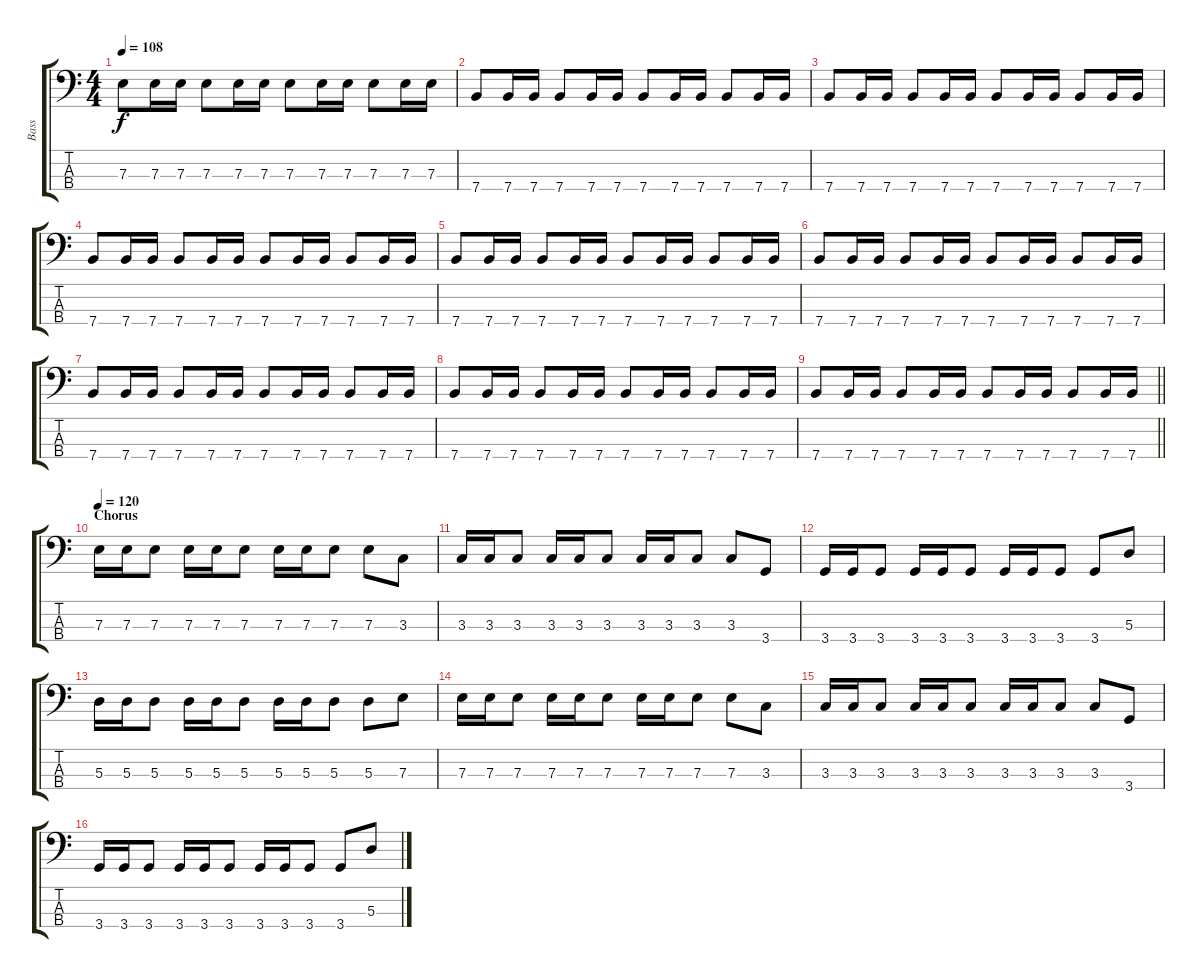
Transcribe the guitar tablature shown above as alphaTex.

\track ("Bass" "Bass") {instrument electricbassfinger}
\staff {score tabs}
\tuning (G2 D2 A1 E1) {hide}
\ts (4 4)
\tempo 108
\clef f4
\ks c
7.3.8{dy f} 7.3.16 7.3.16 7.3.8 7.3.16 7.3.16 7.3.8 7.3.16 7.3.16 7.3.8 7.3.16 7.3.16 |
7.4.8 7.4.16 7.4.16 7.4.8 7.4.16 7.4.16 7.4.8 7.4.16 7.4.16 7.4.8 7.4.16 7.4.16 |
7.4.8 7.4.16 7.4.16 7.4.8 7.4.16 7.4.16 7.4.8 7.4.16 7.4.16 7.4.8 7.4.16 7.4.16 |
7.4.8 7.4.16 7.4.16 7.4.8 7.4.16 7.4.16 7.4.8 7.4.16 7.4.16 7.4.8 7.4.16 7.4.16 |
7.4.8 7.4.16 7.4.16 7.4.8 7.4.16 7.4.16 7.4.8 7.4.16 7.4.16 7.4.8 7.4.16 7.4.16 |
7.4.8 7.4.16 7.4.16 7.4.8 7.4.16 7.4.16 7.4.8 7.4.16 7.4.16 7.4.8 7.4.16 7.4.16 |
7.4.8 7.4.16 7.4.16 7.4.8 7.4.16 7.4.16 7.4.8 7.4.16 7.4.16 7.4.8 7.4.16 7.4.16 |
7.4.8 7.4.16 7.4.16 7.4.8 7.4.16 7.4.16 7.4.8 7.4.16 7.4.16 7.4.8 7.4.16 7.4.16 |
\barLineRight lightlight
7.4.8 7.4.16 7.4.16 7.4.8 7.4.16 7.4.16 7.4.8 7.4.16 7.4.16 7.4.8 7.4.16 7.4.16 |
\section ("" "Chorus")
\tempo 120
7.3.16 7.3.16 7.3.8 7.3.16 7.3.16 7.3.8 7.3.16 7.3.16 7.3.8 7.3.8 3.3.8 |
3.3.16 3.3.16 3.3.8 3.3.16 3.3.16 3.3.8 3.3.16 3.3.16 3.3.8 3.3.8 3.4.8 |
3.4.16 3.4.16 3.4.8 3.4.16 3.4.16 3.4.8 3.4.16 3.4.16 3.4.8 3.4.8 5.3.8 |
5.3.16 5.3.16 5.3.8 5.3.16 5.3.16 5.3.8 5.3.16 5.3.16 5.3.8 5.3.8 7.3.8 |
7.3.16 7.3.16 7.3.8 7.3.16 7.3.16 7.3.8 7.3.16 7.3.16 7.3.8 7.3.8 3.3.8 |
3.3.16 3.3.16 3.3.8 3.3.16 3.3.16 3.3.8 3.3.16 3.3.16 3.3.8 3.3.8 3.4.8 |
3.4.16 3.4.16 3.4.8 3.4.16 3.4.16 3.4.8 3.4.16 3.4.16 3.4.8 3.4.8 5.3.8
